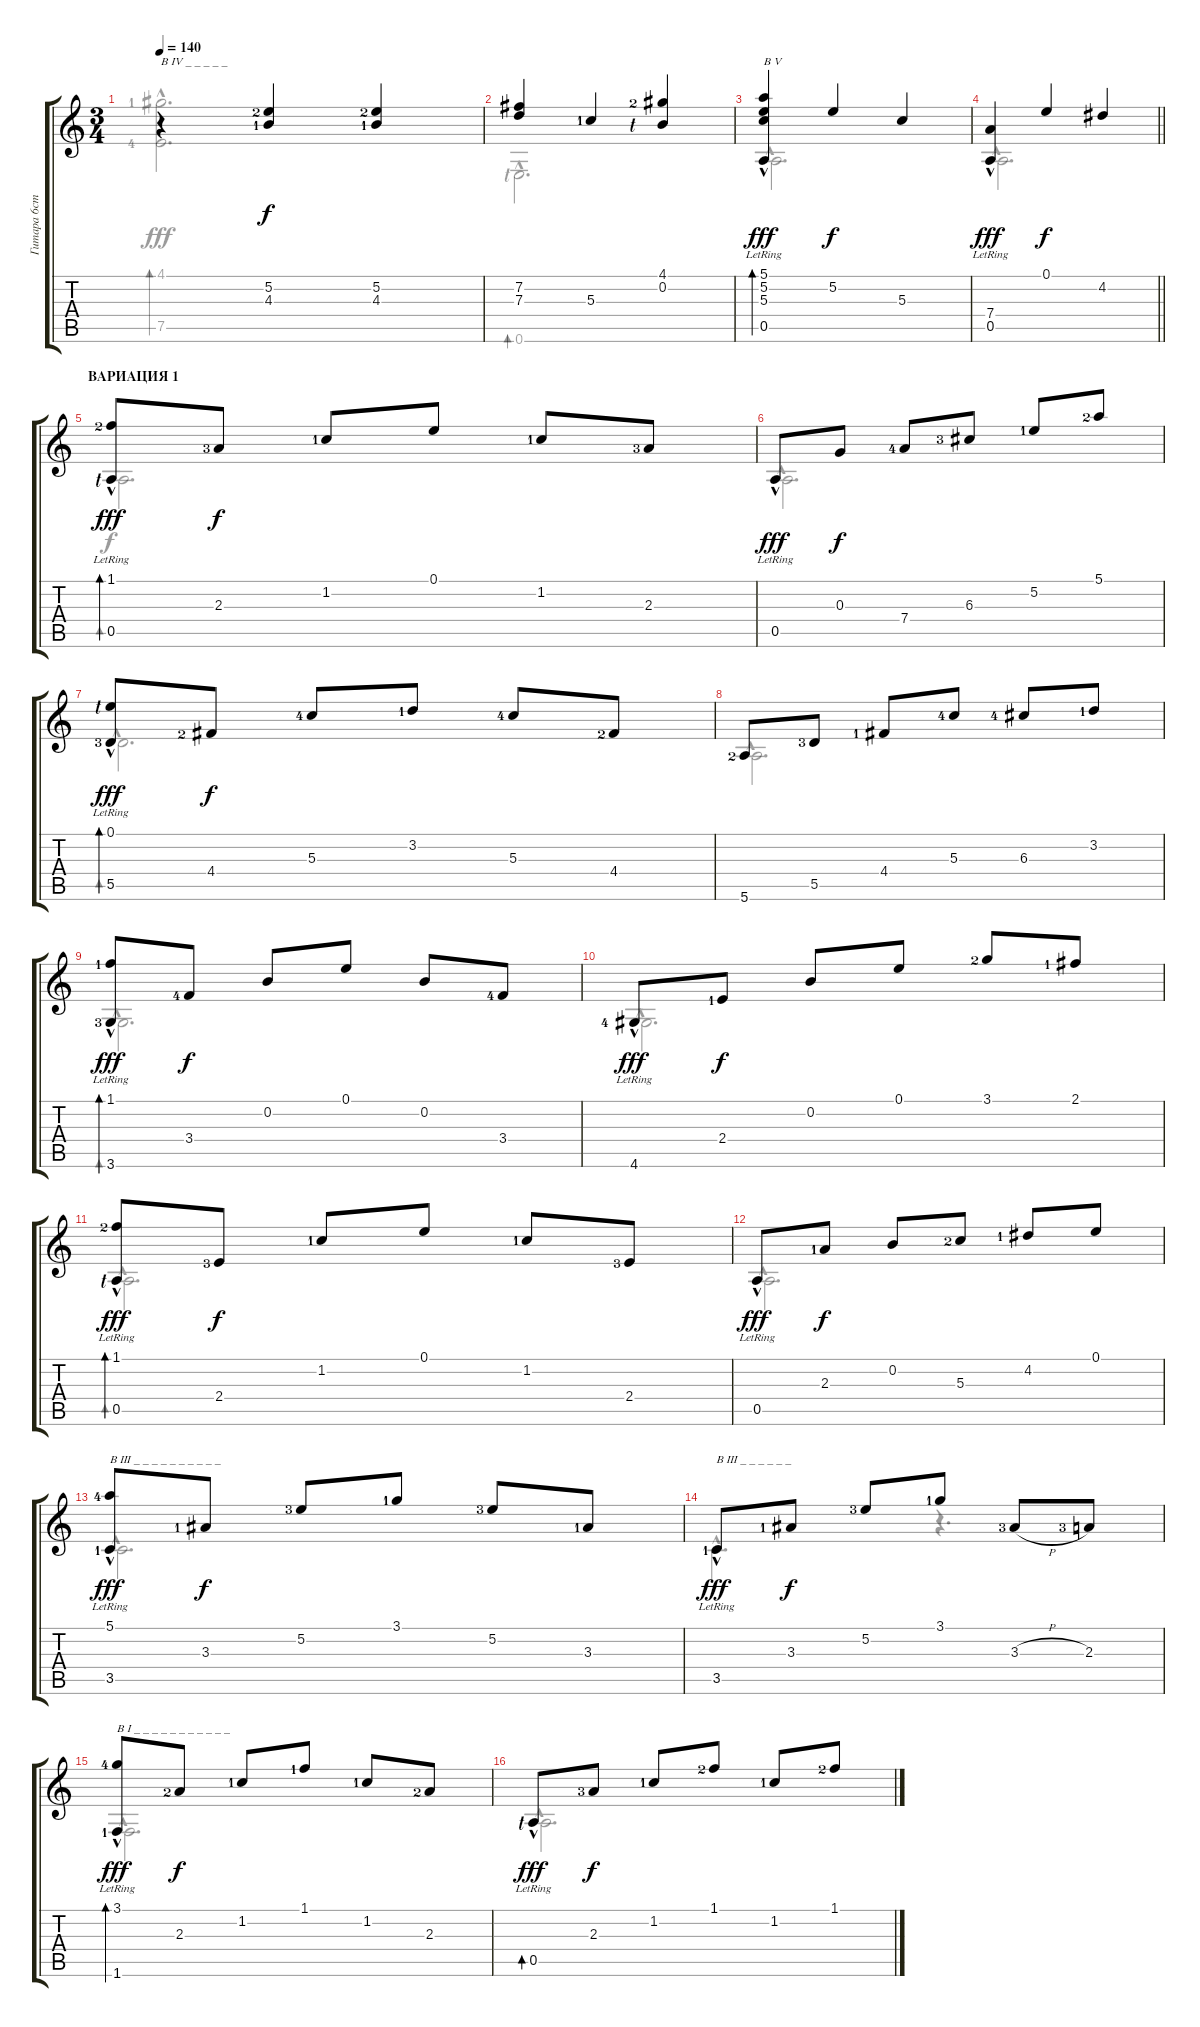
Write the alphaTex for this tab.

\track ("Гитара 6стр." "Гитара 6ст") {instrument acousticguitarnylon}
\staff {score tabs}
\tuning (E4 B3 G3 D3 A2 E2) {hide}
\voice
\ts (3 4)
\tempo 140
\clef g2
\ks aminor
r.4{txt "B IV _ _ _ _ _" dy fff} (5.2{lf 3} 4.3{lf 2}).4{dy f} (5.2{lf 3} 4.3{lf 2}).4 |
(7.2 7.3).4 5.3{lf 2}.4 (4.1{lf 3} 0.2{lf 1}).4 |
(5.1 5.2 5.3 0.5{hac lr}).4{bd 480 txt "B V" dy fff} 5.2.4{dy f} 5.3.4 |
\barLineRight lightlight
(7.4 0.5{hac lr}).4{dy fff} 0.1.4{dy f} 4.2.4 |
\section ("" "ВАРИАЦИЯ 1")
(1.1{lf 3} 0.5{hac lr lf 1}).8{bd 480 dy fff} 2.3{lf 4}.8{dy f} 1.2{lf 2}.8 0.1.8 1.2{lf 2}.8 2.3{lf 4}.8 |
0.5{hac lr}.8{dy fff} 0.3.8{dy f} 7.4{lf 5}.8 6.3{lf 4}.8 5.2{lf 2}.8 5.1{lf 3}.8 |
(0.1{lr lf 1} 5.5{hac lr lf 4}).8{bd 480 dy fff} 4.4{lf 3}.8{dy f} 5.3{lf 5}.8 3.2{lf 2}.8 5.3{lf 5}.8 4.4{lf 3}.8 |
5.6{lf 3}.8 5.5{lf 4}.8 4.4{lf 2}.8 5.3{lf 5}.8 6.3{lf 5}.8 3.2{lf 2}.8 |
(1.1{lf 2} 3.6{hac lr lf 4}).8{bd 480 dy fff} 3.4{lf 5}.8{dy f} 0.2.8 0.1.8 0.2.8 3.4{lf 5}.8 |
4.6{hac lr lf 5}.8{dy fff} 2.4{lf 2}.8{dy f} 0.2.8 0.1.8 3.1{lf 3}.8 2.1{lf 2}.8 |
(1.1{hac lr lf 3} 0.5{hac lr lf 1}).8{bd 480 dy fff} 2.4{lf 4}.8{dy f} 1.2{lf 2}.8 0.1.8 1.2{lf 2}.8 2.4{lf 4}.8 |
0.5{hac lr}.8{dy fff} 2.3{lf 2}.8{dy f} 0.2.8 5.3{lf 3}.8 4.2{lf 2}.8 0.1.8 |
(5.1{hac lr lf 5} 3.5{hac lr lf 2}).8{txt "В III _ _ _ _ _ _ _ _ _ _ " dy fff} 3.3{lf 2}.8{dy f} 5.2{lf 4}.8 3.1{lf 2}.8 5.2{lf 4}.8 3.3{lf 2}.8 |
3.5{hac lr lf 2}.8{txt "В III _ _ _ _ _ _ " dy fff} 3.3{lf 2}.8{dy f} 5.2{lf 4}.8 3.1{lf 2}.8 3.3{h lf 4}.8 2.3{lf 4}.8 |
(3.1{hac lr lf 5} 1.6{hac lr lf 2}).8{bd 480 txt "В I _ _ _ _ _ _ _ _ _ _ _" dy fff} 2.3{lf 3}.8{dy f} 1.2{lf 2}.8 1.1{lf 2}.8 1.2{lf 2}.8 2.3{lf 3}.8 |
0.5{hac lr lf 1}.8{bd 480 dy fff} 2.3{lf 4}.8{dy f} 1.2{lf 2}.8 1.1{lf 3}.8 1.2{lf 2}.8 1.1{lf 3}.8
\voice
\clef g2
\ottava regular
\simile none
\ks aminor
(4.1{hac lf 2} 7.5{hac lf 5}).2{d bd 480 dy fff} |
0.6{hac lf 1}.2{d bd 480} |
0.5{hac}.2{d} |
\barLineRight lightlight
0.5{hac}.2{d} |
0.5.2{d bd 480 dy f} |
0.5{hac}.2{d dy fff} |
5.5{hac}.2{d bd 480} |
5.6{hac}.2{d} |
3.6{hac}.2{d bd 480} |
4.6{hac}.2{d} |
0.5{hac}.2{d bd 480} |
0.5{hac}.2{d} |
3.5{hac}.2{d} |
3.5{hac}.4{d} r.4{d} |
1.6{hac}.2{d} |
0.5{hac}.2{d}
